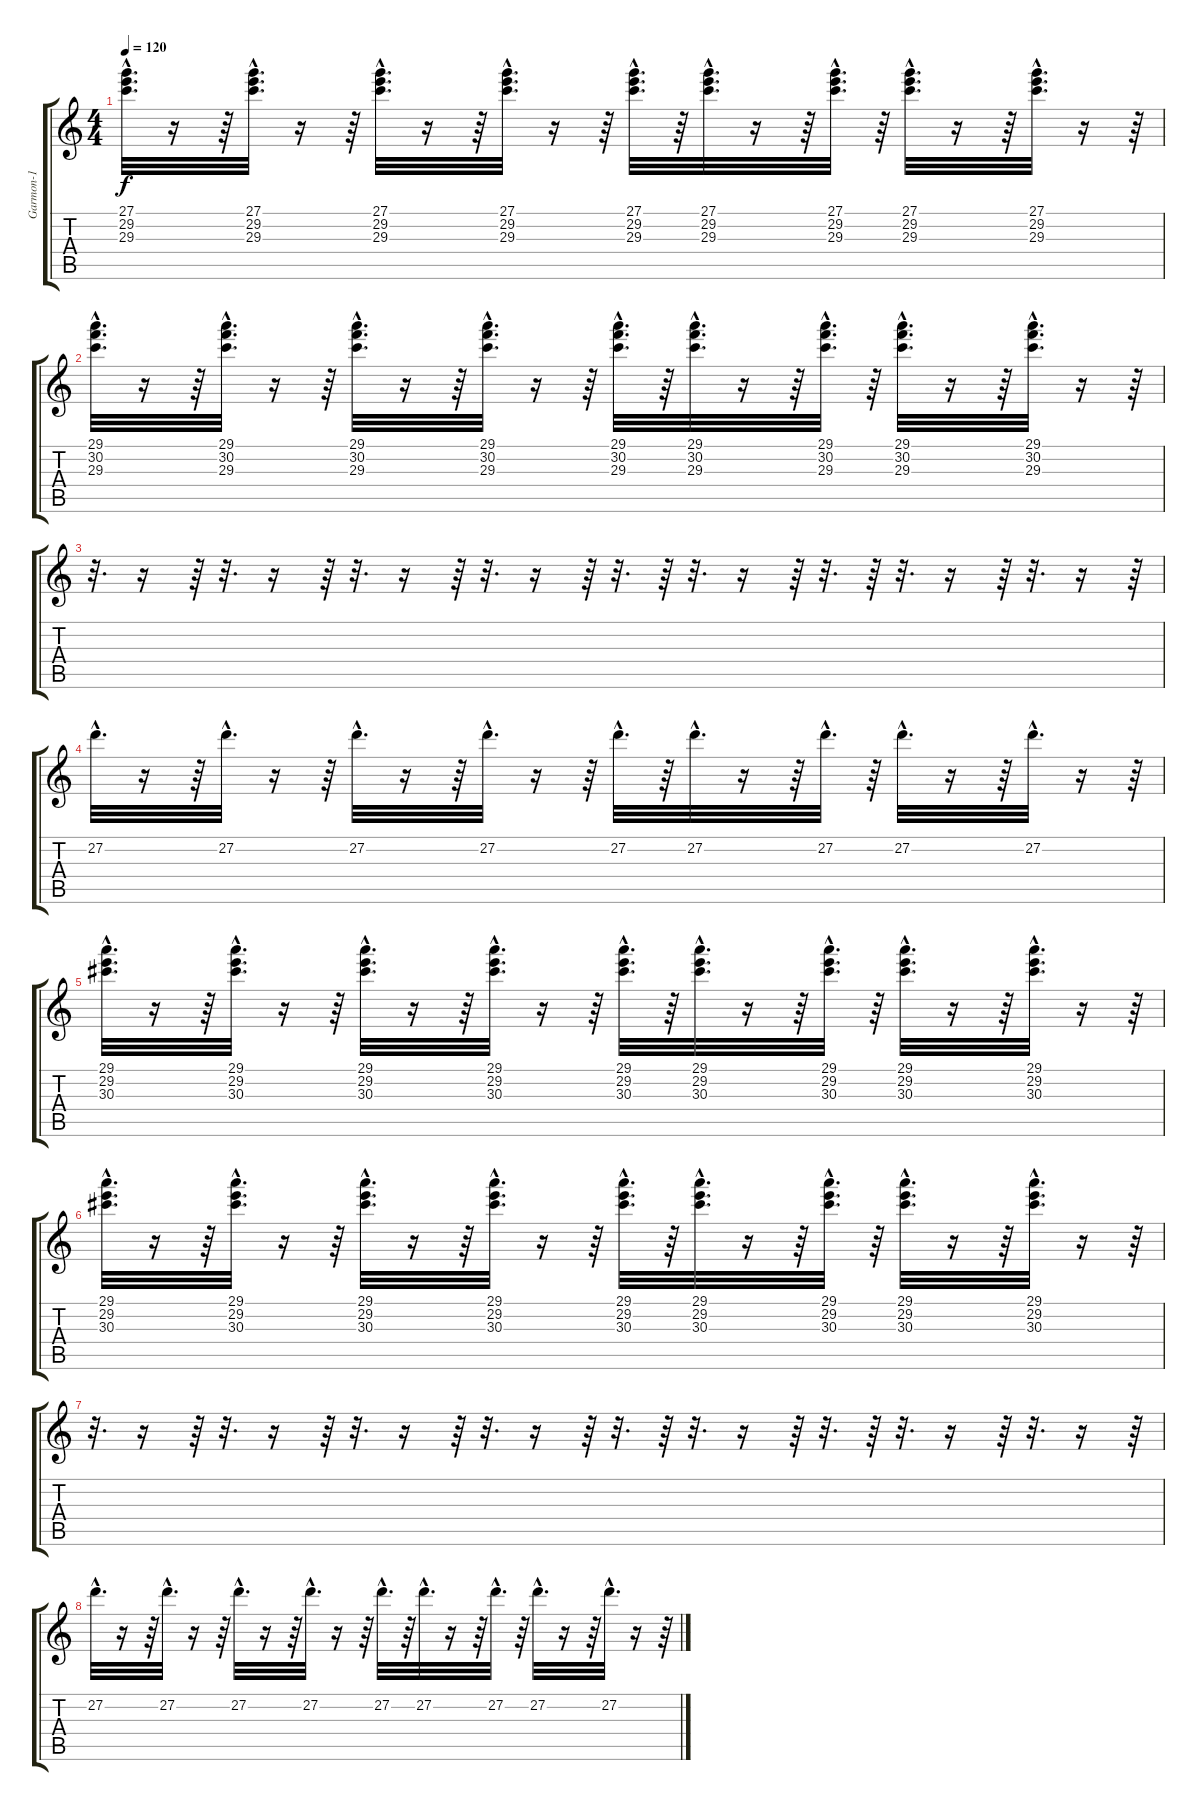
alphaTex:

\track ("Garmon-1" "Garmon-1") {instrument percussiveorgan}
\staff {score tabs}
\tuning (E4 B3 G3 D3 A2 E2) {hide}
\ts (4 4)
\tempo 120
\clef g2
\ks c
(27.1{hac} 29.2{hac} 29.3{hac}).32{d dy f} r.16 r.64 (27.1{hac} 29.2{hac} 29.3{hac}).32{d} r.16 r.64 (27.1{hac} 29.2{hac} 29.3{hac}).32{d} r.16 r.64 (27.1{hac} 29.2{hac} 29.3{hac}).32{d} r.16 r.64 (27.1{hac} 29.2{hac} 29.3{hac}).32{d} r.64 (27.1{hac} 29.2{hac} 29.3{hac}).32{d} r.16 r.64 (27.1{hac} 29.2{hac} 29.3{hac}).32{d} r.64 (27.1{hac} 29.2{hac} 29.3{hac}).32{d} r.16 r.64 (27.1{hac} 29.2{hac} 29.3{hac}).32{d} r.16 r.64 |
(29.1{hac} 30.2{hac} 29.3{hac}).32{d} r.16 r.64 (29.1{hac} 30.2{hac} 29.3{hac}).32{d} r.16 r.64 (29.1{hac} 30.2{hac} 29.3{hac}).32{d} r.16 r.64 (29.1{hac} 30.2{hac} 29.3{hac}).32{d} r.16 r.64 (29.1{hac} 30.2{hac} 29.3{hac}).32{d} r.64 (29.1{hac} 30.2{hac} 29.3{hac}).32{d} r.16 r.64 (29.1{hac} 30.2{hac} 29.3{hac}).32{d} r.64 (29.1{hac} 30.2{hac} 29.3{hac}).32{d} r.16 r.64 (29.1{hac} 30.2{hac} 29.3{hac}).32{d} r.16 r.64 |
r.32{d} r.16 r.64 r.32{d} r.16 r.64 r.32{d} r.16 r.64 r.32{d} r.16 r.64 r.32{d} r.64 r.32{d} r.16 r.64 r.32{d} r.64 r.32{d} r.16 r.64 r.32{d} r.16 r.64 |
27.2{hac}.32{d} r.16 r.64 27.2{hac}.32{d} r.16 r.64 27.2{hac}.32{d} r.16 r.64 27.2{hac}.32{d} r.16 r.64 27.2{hac}.32{d} r.64 27.2{hac}.32{d} r.16 r.64 27.2{hac}.32{d} r.64 27.2{hac}.32{d} r.16 r.64 27.2{hac}.32{d} r.16 r.64 |
(29.1{hac} 29.2{hac} 30.3{hac}).32{d} r.16 r.64 (29.1{hac} 29.2{hac} 30.3{hac}).32{d} r.16 r.64 (29.1{hac} 29.2{hac} 30.3{hac}).32{d} r.16 r.64 (29.1{hac} 29.2{hac} 30.3{hac}).32{d} r.16 r.64 (29.1{hac} 29.2{hac} 30.3{hac}).32{d} r.64 (29.1{hac} 29.2{hac} 30.3{hac}).32{d} r.16 r.64 (29.1{hac} 29.2{hac} 30.3{hac}).32{d} r.64 (29.1{hac} 29.2{hac} 30.3{hac}).32{d} r.16 r.64 (29.1{hac} 29.2{hac} 30.3{hac}).32{d} r.16 r.64 |
(29.1{hac} 29.2{hac} 30.3{hac}).32{d} r.16 r.64 (29.1{hac} 29.2{hac} 30.3{hac}).32{d} r.16 r.64 (29.1{hac} 29.2{hac} 30.3{hac}).32{d} r.16 r.64 (29.1{hac} 29.2{hac} 30.3{hac}).32{d} r.16 r.64 (29.1{hac} 29.2{hac} 30.3{hac}).32{d} r.64 (29.1{hac} 29.2{hac} 30.3{hac}).32{d} r.16 r.64 (29.1{hac} 29.2{hac} 30.3{hac}).32{d} r.64 (29.1{hac} 29.2{hac} 30.3{hac}).32{d} r.16 r.64 (29.1{hac} 29.2{hac} 30.3{hac}).32{d} r.16 r.64 |
r.32{d} r.16 r.64 r.32{d} r.16 r.64 r.32{d} r.16 r.64 r.32{d} r.16 r.64 r.32{d volume 11} r.64 r.32{d} r.16 r.64 r.32{d} r.64 r.32{d} r.16 r.64 r.32{d} r.16 r.64 |
27.2{hac}.32{d volume 11} r.16 r.64 27.2{hac}.32{d} r.16 r.64 27.2{hac}.32{d volume 11} r.16 r.64 27.2{hac}.32{d} r.16 r.64 27.2{hac}.32{d volume 10} r.64 27.2{hac}.32{d} r.16 r.64 27.2{hac}.32{d volume 10} r.64 27.2{hac}.32{d volume 10} r.16 r.64 27.2{hac}.32{d volume 10} r.16 r.64
